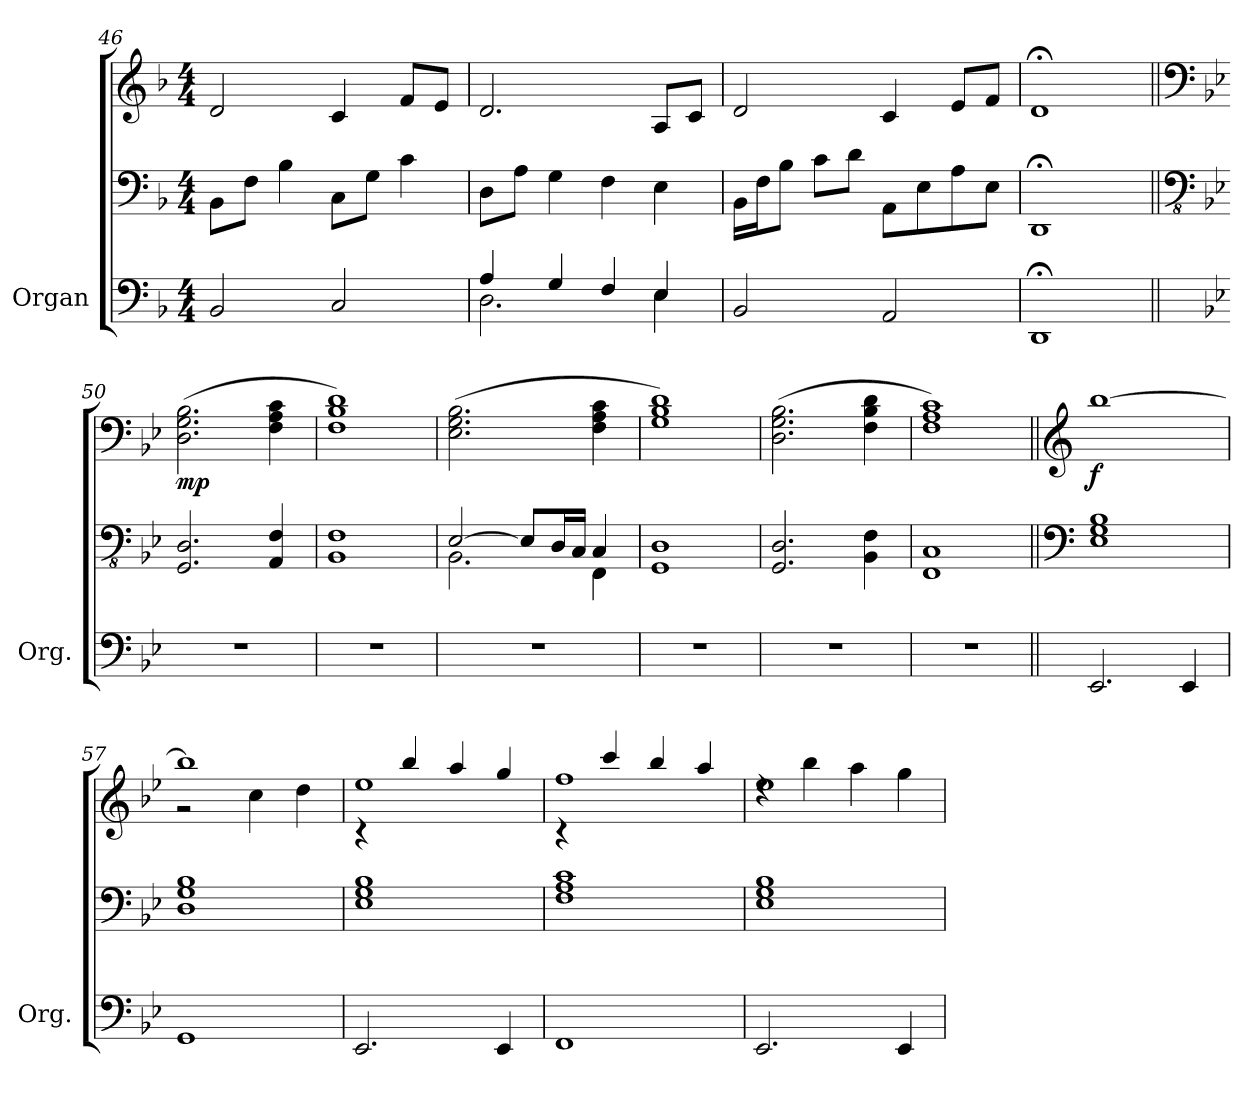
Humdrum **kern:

**kern	**kern	**kern	**dynam
*part1	*part1	*part1	*part1
*staff3	*staff2	*staff1	*staff1/2/3
*I"Organ	*	*	*
*I'Org.	*	*	*
!!LO:LB:g=z
*clefF4	*clefF4	*clefG2	*
*k[b-]	*k[b-]	*k[b-]	*
*M4/4	*M4/4	*M4/4	*
=46	=46	=46	=46
2BB-/	8BB-\L	2d/	.
.	8F\J	.	.
.	4B-\	.	.
2C/	8C\L	4c/	.
.	8G\J	.	.
.	4c\	8f/L	.
.	.	8e/J	.
=47	=47	=47	=47
*^	*	*	*
2.D\	4A/	8D\L	2.d/	.
.	.	8A\J	.	.
.	4G/	4G\	.	.
.	4F/	4F\	.	.
4E\	4E/	4E\	8A/L	.
.	.	.	8c/J	.
*v	*v	*	*	*
=48	=48	=48	=48
2BB-/	16BB-\LL	2d/	.
.	16F\J	.	.
.	8B-\J	.	.
.	8c\L	.	.
.	8d\J	.	.
2AA/	8AA\L	4c/	.
.	8E\	.	.
.	8A\	8e/L	.
.	8E\J	8f/J	.
=49	=49	=49	=49
1DD;<	1DD;<	1d;<	.
=50||	=50||	=50||	=50||
*	*clefFv4	*clefF4	*
*k[b-e-]	*k[b-e-]	*k[b-e-]	*
!	!	!	!LO:DY:b
1r	2.GGG/ 2.DD/	(>2.D\ 2.G\ 2.B-\	mp
.	4AAA/ 4FF/	4F\ 4A\ 4c\	.
=51	=51	=51	=51
1r	1BBB- 1FF	1F 1B- 1d)	.
=52	=52	=52	=52
*	*^	*	*
1r	[2EE-/	2.BBB-\	(>2.E-\ 2.G\ 2.B-\	.
.	8EE-/L]	.	.	.
.	16DD/L	.	.	.
.	16CC/JJ	.	.	.
.	4CC/	4FFF\	4F\ 4A\ 4c\	.
*	*v	*v	*	*
!!LO:PB:g=z
=53	=53	=53	=53
1r	1GGG 1DD	1G 1B- 1d)	.
=54	=54	=54	=54
1r	2.GGG/ 2.DD/	(>2.D\ 2.G\ 2.B-\	.
.	4BBB-\ 4FF\	4F\ 4B-\ 4d\	.
=55	=55	=55	=55
1r	1FFF 1CC	1F 1A 1c)	.
=56||	=56||	=56||	=56||
*	*clefF4	*clefG2	*
!	!	!	!LO:DY:b
2.EE-/	1E- 1G 1B-	[1bb-	f
4EE-/	.	.	.
=57	=57	=57	=57
*	*	*^	*
1GG	1D 1G 1B-	1bb-]	2r	.
.	.	.	4cc\	.
.	.	.	4dd\	.
=58	=58	=58	=58	=58
*	*	*	*^	*
2.EE-/	1E- 1G 1B-	1ryy	1ee-	4rc	.
.	.	.	.	4bb-/	.
.	.	.	.	4aa/	.
4EE-/	.	.	.	4gg/	.
*	*	*	*v	*v	*
=59	=59	=59	=59	=59
1FF	1F 1A 1c	1ff	4rc	.
.	.	.	4ccc/	.
.	.	.	4bb-/	.
.	.	.	4aa/	.
=60	=60	=60	=60	=60
2.EE-/	1E- 1G 1B-	1ee-	4rdd	.
.	.	.	4bb-\	.
.	.	.	4aa\	.
4EE-/	.	.	4gg\	.
*	*	*v	*v	*
=	=	=	=
*-	*-	*-	*-
